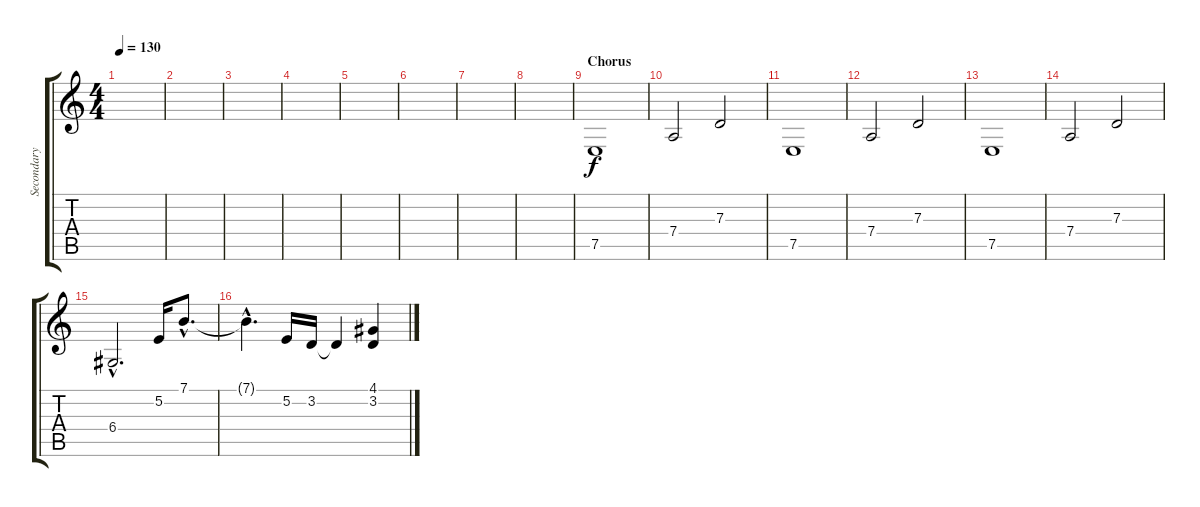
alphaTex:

\track ("Secondary K." "Secondary ") {instrument lead2sawtooth}
\staff {score tabs}
\tuning (E4 B3 G3 D3 A2 E2) {hide}
\ts (4 4)
\tempo 130
\clef g2
\ks c
|
|
|
|
|
|
|
|
\section ("" "Chorus")
7.5.1 |
7.4.2 7.3.2 |
7.5.1 |
7.4.2 7.3.2 |
7.5.1 |
7.4.2 7.3.2 |
6.4{hac}.2{d} 5.2.16 7.1{hac}.8{d} |
7.1{hac t}.4{d} 5.2.16 3.2.16 3.2{t}.4 (4.1 3.2).4
